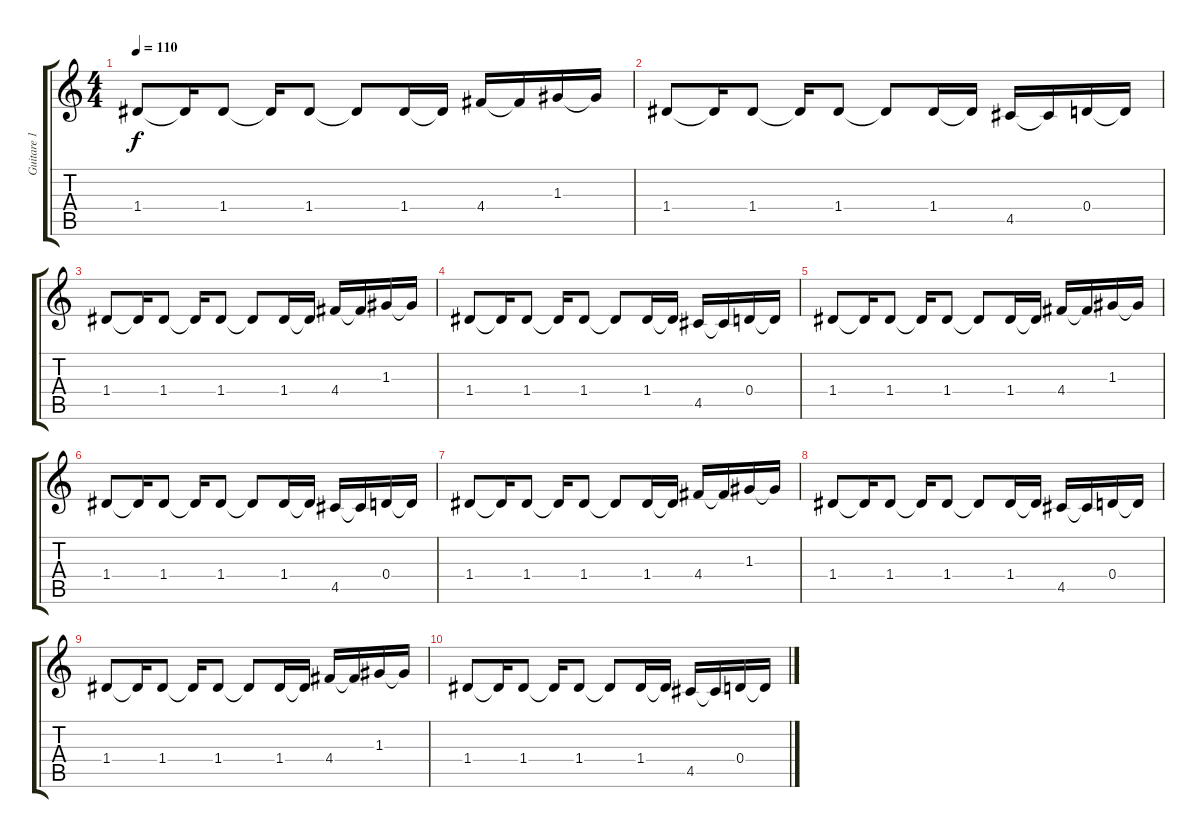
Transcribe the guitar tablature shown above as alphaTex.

\track ("Guitare 1" "Guitare 1") {instrument electricguitarclean}
\staff {score tabs}
\tuning (E4 B3 G3 D3 A2 E2) {hide}
\ts (4 4)
\tempo 110
\clef g2
\ks c
1.4.8{dy f} 1.4{t}.16 1.4.8 1.4{t}.16 1.4.8 1.4{t}.8 1.4.16 1.4{t}.16 4.4.16 4.4{t}.16 1.3.16 1.3{t}.16 |
1.4.8 1.4{t}.16 1.4.8 1.4{t}.16 1.4.8 1.4{t}.8 1.4.16 1.4{t}.16 4.5.16 4.5{t}.16 0.4.16 0.4{t}.16 |
1.4.8 1.4{t}.16 1.4.8 1.4{t}.16 1.4.8 1.4{t}.8 1.4.16 1.4{t}.16 4.4.16 4.4{t}.16 1.3.16 1.3{t}.16 |
1.4.8 1.4{t}.16 1.4.8 1.4{t}.16 1.4.8 1.4{t}.8 1.4.16 1.4{t}.16 4.5.16 4.5{t}.16 0.4.16 0.4{t}.16 |
1.4.8 1.4{t}.16 1.4.8 1.4{t}.16 1.4.8 1.4{t}.8 1.4.16 1.4{t}.16 4.4.16 4.4{t}.16 1.3.16 1.3{t}.16 |
1.4.8 1.4{t}.16 1.4.8 1.4{t}.16 1.4.8 1.4{t}.8 1.4.16 1.4{t}.16 4.5.16 4.5{t}.16 0.4.16 0.4{t}.16 |
1.4.8 1.4{t}.16 1.4.8 1.4{t}.16 1.4.8 1.4{t}.8 1.4.16 1.4{t}.16 4.4.16 4.4{t}.16 1.3.16 1.3{t}.16 |
1.4.8 1.4{t}.16 1.4.8 1.4{t}.16 1.4.8 1.4{t}.8 1.4.16 1.4{t}.16 4.5.16 4.5{t}.16 0.4.16 0.4{t}.16 |
1.4.8 1.4{t}.16 1.4.8 1.4{t}.16 1.4.8 1.4{t}.8 1.4.16 1.4{t}.16 4.4.16 4.4{t}.16 1.3.16 1.3{t}.16 |
1.4.8 1.4{t}.16 1.4.8 1.4{t}.16 1.4.8 1.4{t}.8 1.4.16 1.4{t}.16 4.5.16 4.5{t}.16 0.4.16 0.4{t}.16
